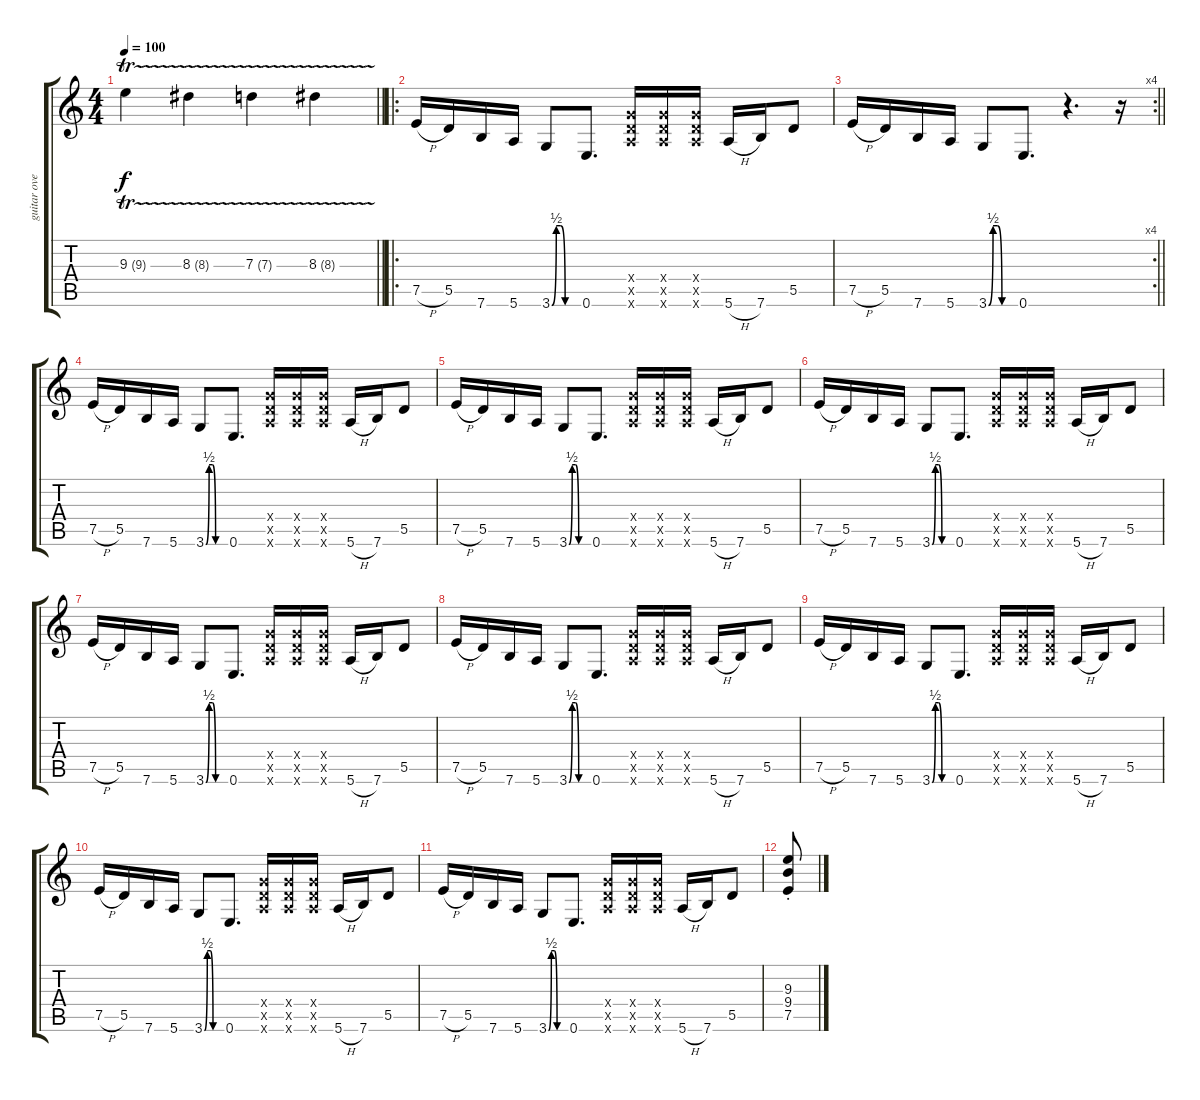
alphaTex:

\track ("guitar overdub" "guitar ove") {instrument distortionguitar}
\staff {score tabs}
\tuning (E4 B3 G3 D3 A2 E2) {hide}
\ts (4 4)
\tempo 100
\clef g2
\barLineRight lightlight
\ks c
9.3{tr (9 32)}.4{dy f} 8.3{tr (8 32)}.4 7.3{tr (7 32)}.4 8.3{tr (8 32)}.4 |
\ro
7.5{h}.16 5.5.16 7.6.16 5.6.16 3.6{be (custom 0 0 10 2 20 2 30 0 60 0)}.8 0.6.8{d} (5.4{x} 5.5{x} 5.6{x}).16 (5.4{x} 5.5{x} 5.6{x}).16 (5.4{x} 5.5{x} 5.6{x}).16 5.6{h}.16 7.6.16 5.5.8 |
\rc 4
\barLineRight lightlight
7.5{h}.16 5.5.16 7.6.16 5.6.16 3.6{be (custom 0 0 10 2 20 2 30 0 60 0)}.8 0.6.8{d} r.4{d} r.16 |
7.5{h}.16 5.5.16 7.6.16 5.6.16 3.6{be (custom 0 0 10 2 20 2 30 0 60 0)}.8 0.6.8{d} (5.4{x} 5.5{x} 5.6{x}).16 (5.4{x} 5.5{x} 5.6{x}).16 (5.4{x} 5.5{x} 5.6{x}).16 5.6{h}.16 7.6.16 5.5.8 |
7.5{h}.16 5.5.16 7.6.16 5.6.16 3.6{be (custom 0 0 10 2 20 2 30 0 60 0)}.8 0.6.8{d} (5.4{x} 5.5{x} 5.6{x}).16 (5.4{x} 5.5{x} 5.6{x}).16 (5.4{x} 5.5{x} 5.6{x}).16 5.6{h}.16 7.6.16 5.5.8 |
7.5{h}.16 5.5.16 7.6.16 5.6.16 3.6{be (custom 0 0 10 2 20 2 30 0 60 0)}.8 0.6.8{d} (5.4{x} 5.5{x} 5.6{x}).16 (5.4{x} 5.5{x} 5.6{x}).16 (5.4{x} 5.5{x} 5.6{x}).16 5.6{h}.16 7.6.16 5.5.8 |
7.5{h}.16 5.5.16 7.6.16 5.6.16 3.6{be (custom 0 0 10 2 20 2 30 0 60 0)}.8 0.6.8{d} (5.4{x} 5.5{x} 5.6{x}).16 (5.4{x} 5.5{x} 5.6{x}).16 (5.4{x} 5.5{x} 5.6{x}).16 5.6{h}.16 7.6.16 5.5.8 |
7.5{h}.16 5.5.16 7.6.16 5.6.16 3.6{be (custom 0 0 10 2 20 2 30 0 60 0)}.8 0.6.8{d} (5.4{x} 5.5{x} 5.6{x}).16 (5.4{x} 5.5{x} 5.6{x}).16 (5.4{x} 5.5{x} 5.6{x}).16 5.6{h}.16 7.6.16 5.5.8 |
7.5{h}.16 5.5.16 7.6.16 5.6.16 3.6{be (custom 0 0 10 2 20 2 30 0 60 0)}.8 0.6.8{d} (5.4{x} 5.5{x} 5.6{x}).16 (5.4{x} 5.5{x} 5.6{x}).16 (5.4{x} 5.5{x} 5.6{x}).16 5.6{h}.16 7.6.16 5.5.8 |
7.5{h}.16 5.5.16 7.6.16 5.6.16 3.6{be (custom 0 0 10 2 20 2 30 0 60 0)}.8 0.6.8{d} (5.4{x} 5.5{x} 5.6{x}).16 (5.4{x} 5.5{x} 5.6{x}).16 (5.4{x} 5.5{x} 5.6{x}).16 5.6{h}.16 7.6.16 5.5.8 |
7.5{h}.16 5.5.16 7.6.16 5.6.16 3.6{be (custom 0 0 10 2 20 2 30 0 60 0)}.8 0.6.8{d} (5.4{x} 5.5{x} 5.6{x}).16 (5.4{x} 5.5{x} 5.6{x}).16 (5.4{x} 5.5{x} 5.6{x}).16 5.6{h}.16 7.6.16 5.5.8 |
(9.3{st} 9.4 7.5).8
